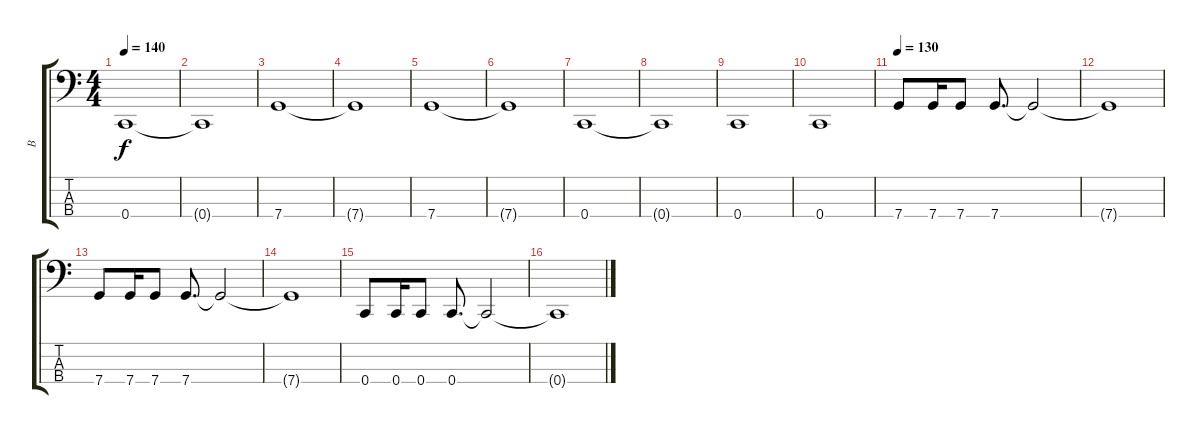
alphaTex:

\track ("B" "B") {instrument electricbassfinger}
\staff {score tabs}
\tuning (F2 C2 G1 C1) {hide}
\ts (4 4)
\tempo 140
\clef f4
\ks c
0.4.1{dy f} |
0.4{t}.1 |
7.4.1 |
7.4{t}.1 |
7.4.1 |
7.4{t}.1 |
0.4.1 |
0.4{t}.1 |
0.4.1 |
0.4.1 |
\tempo 130
7.4.8 7.4.16 7.4.8 7.4.8{d} 7.4{t}.2 |
7.4{t}.1 |
7.4.8 7.4.16 7.4.8 7.4.8{d} 7.4{t}.2 |
7.4{t}.1 |
0.4.8 0.4.16 0.4.8 0.4.8{d} 0.4{t}.2 |
0.4{t}.1
